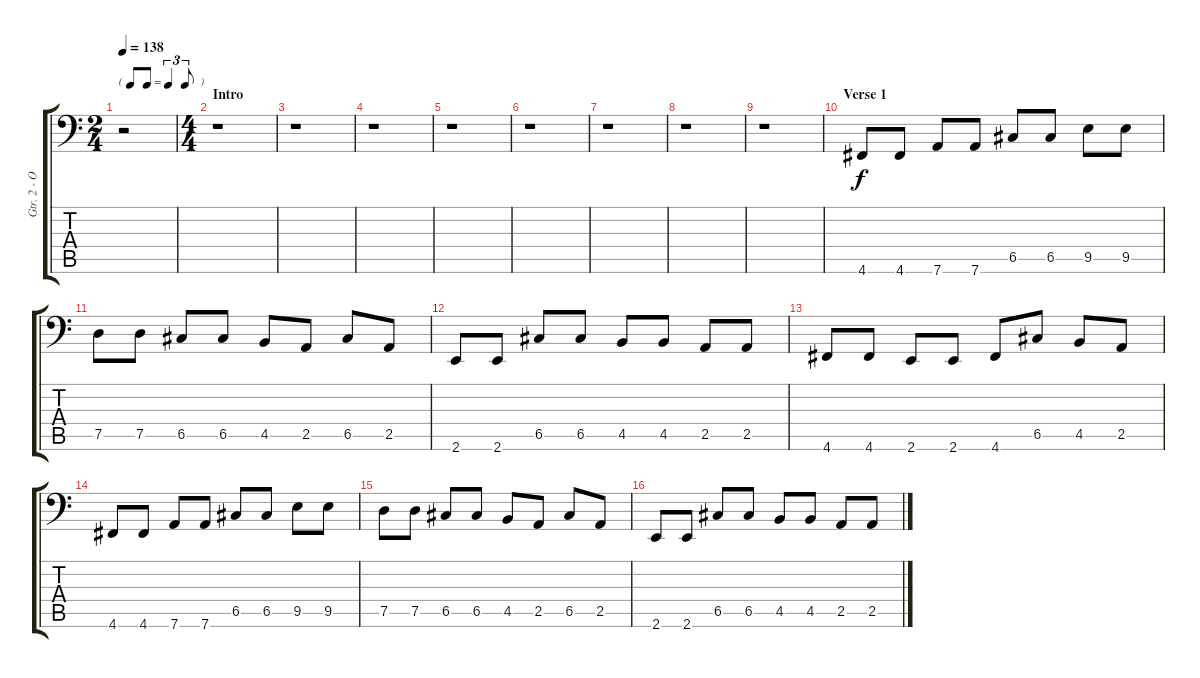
\track ("Gtr. 2 - Overdub" "Gtr. 2 - O") {instrument overdrivenguitar}
\staff {score tabs}
\tuning (D3 A2 F2 C2 G1 D1) {hide}
\ts (2 4)
\tf triplet8th
\tempo 138
\clef f4
\ks c
r.2{dy f instrument overdrivenguitar} |
\ts (4 4)
\section ("" "Intro")
r.1 |
r.1 |
r.1 |
r.1 |
r.1 |
r.1 |
r.1 |
r.1 |
\section ("" "Verse 1")
4.6.8 4.6.8 7.6.8 7.6.8 6.5.8 6.5.8 9.5.8 9.5.8 |
7.5.8 7.5.8 6.5.8 6.5.8 4.5.8 2.5.8 6.5.8 2.5.8 |
2.6.8 2.6.8 6.5.8 6.5.8 4.5.8 4.5.8 2.5.8 2.5.8 |
4.6.8 4.6.8 2.6.8 2.6.8 4.6.8 6.5.8 4.5.8 2.5.8 |
4.6.8 4.6.8 7.6.8 7.6.8 6.5.8 6.5.8 9.5.8 9.5.8 |
7.5.8 7.5.8 6.5.8 6.5.8 4.5.8 2.5.8 6.5.8 2.5.8 |
2.6.8 2.6.8 6.5.8 6.5.8 4.5.8 4.5.8 2.5.8 2.5.8
